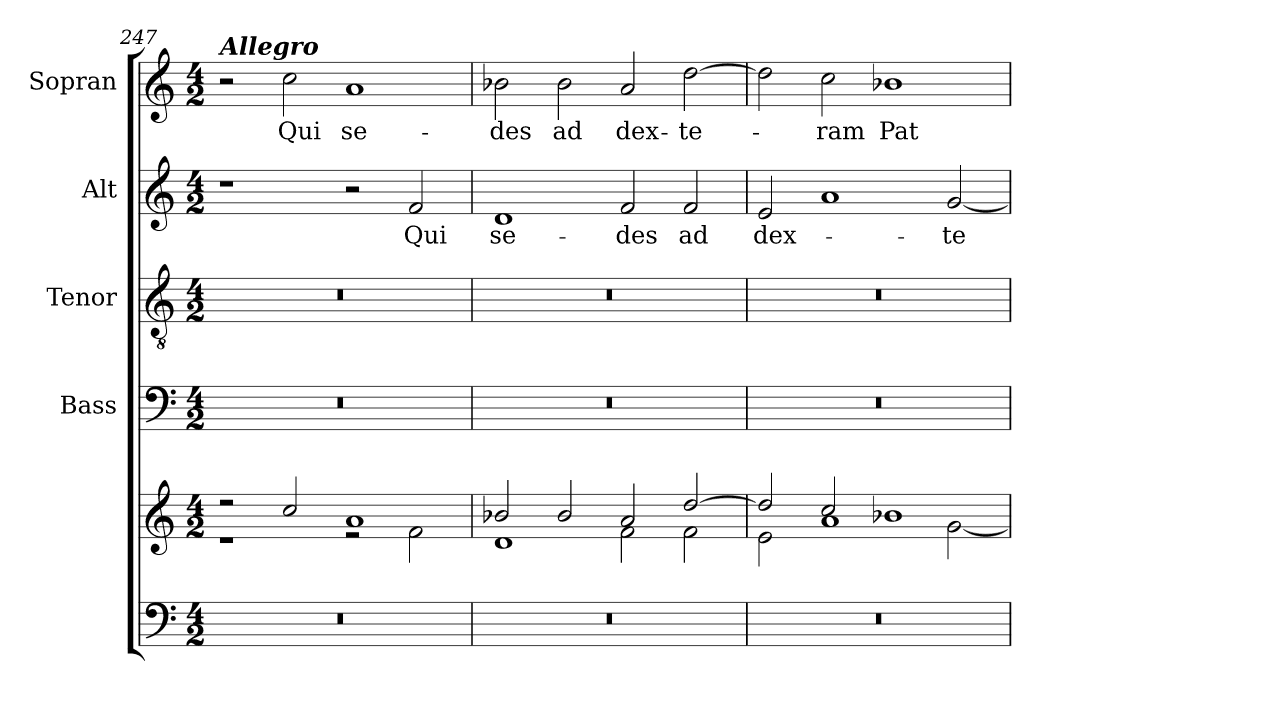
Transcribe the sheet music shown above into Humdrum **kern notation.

**kern	**kern	**kern	**kern	**kern	**text	**kern	**text
*part5	*part5	*part4	*part3	*part2	*part2	*part1	*part1
*staff6	*staff5	*staff4	*staff3	*staff2	*staff2	*staff1	*staff1
*	*	*I"Bass	*I"Tenor	*I"Alt	*	*I"Sopran	*
*	*	*I'B.	*I'T.	*I'A.	*	*I'S.	*
!!LO:PB:g=z
*clefF4	*clefG2	*clefF4	*clefGv2	*clefG2	*	*clefG2	*
*k[]	*k[]	*k[]	*k[]	*k[]	*	*k[]	*
*C:	*C:	*C:	*C:	*C:	*	*C:	*
*M4/2	*M4/2	*M4/2	*M4/2	*M4/2	*	*M4/2	*
=247	=247	=247	=247	=247	=247	=247	=247
*	*^	*	*	*	*	*	*
!	!	!	!	!	!	!	!LO:TX:a:Bi:t=Allegro	!
0r	2r	1re	0r	0r	1r	.	2r	.
!	!	!	!	!	!	!	!	!LO:LY:b
.	2cc/	.	.	.	.	.	2cc\	Qui
!	!	!	!	!	!	!	!	!LO:LY:b
.	1a	2re	.	.	2r	.	1a	se-
!	!	!	!	!	!	!LO:LY:b	!	!
.	.	2f\	.	.	2f/	Qui	.	.
=248	=248	=248	=248	=248	=248	=248	=248	=248
!	!	!	!	!	!	!LO:LY:b	!	!LO:LY:b
0r	2b-X/	1d	0r	0r	1d	se-	2b-X\	-des
!	!	!	!	!	!	!	!	!LO:LY:b
.	2b-/	.	.	.	.	.	2b-\	ad
!	!	!	!	!	!	!LO:LY:b	!	!LO:LY:b
.	2a/	2f\	.	.	2f/	-des	2a/	dex-
!	!	!	!	!	!	!LO:LY:b	!	!LO:LY:b
.	[>2dd/	2f\	.	.	2f/	ad	[2dd\	-te-
=249	=249	=249	=249	=249	=249	=249	=249	=249
!	!	!	!	!	!	!LO:LY:b	!	!
0r	2dd/]	2e\	0r	0r	2e/	dex-	2dd\]	.
!	!	!	!	!	!	!	!	!LO:LY:b
.	2cc/	1a	.	.	1a	.	2cc\	-ram
!	!	!	!	!	!	!	!	!LO:LY:b
.	1b-X	.	.	.	.	.	1b-X	Pat-
!	!	!	!	!	!	!LO:LY:b	!	!
.	.	[<2g\	.	.	[2g/	-te-	.	.
*	*v	*v	*	*	*	*	*	*
=	=	=	=	=	=	=	=
*-	*-	*-	*-	*-	*-	*-	*-
